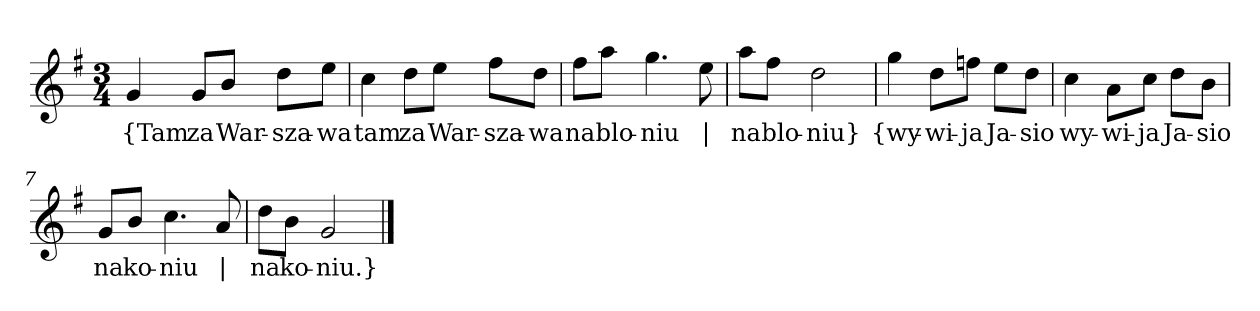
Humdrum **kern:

**kern	**text
*part1	*part1
*staff1	*staff1
*clefG2	*
*k[f#]	*
*M3/4	*
=	=
4g	{Tam
8g/L	za
8b/J	War-
8dd\L	-sza-
8ee\J	-wa
=2	=2
4cc	tam
8dd\L	za
8ee\J	War-
8ff#\L	-sza-
8dd\J	-wa
=3	=3
8ff#\L	na
8aa\J	blo-
4.gg	-niu
8ee	|
=4	=4
8aa\L	na
8ff#\J	blo-
2dd	-niu}
=5y	=5y
4gg	{wy-
8dd\L	-wi-
8ffn\J	-ja
8ee\L	Ja-
8dd\J	-sio
=6	=6
4cc	wy-
8a\L	-wi-
8cc\J	-ja
8dd\L	Ja-
8b\J	-sio
=7	=7
8g/L	na
8b/J	ko-
4.cc	-niu
8a	|
=8	=8
8dd\L	na
8b\J	ko-
2g	-niu.}
==	==
*-	*-
